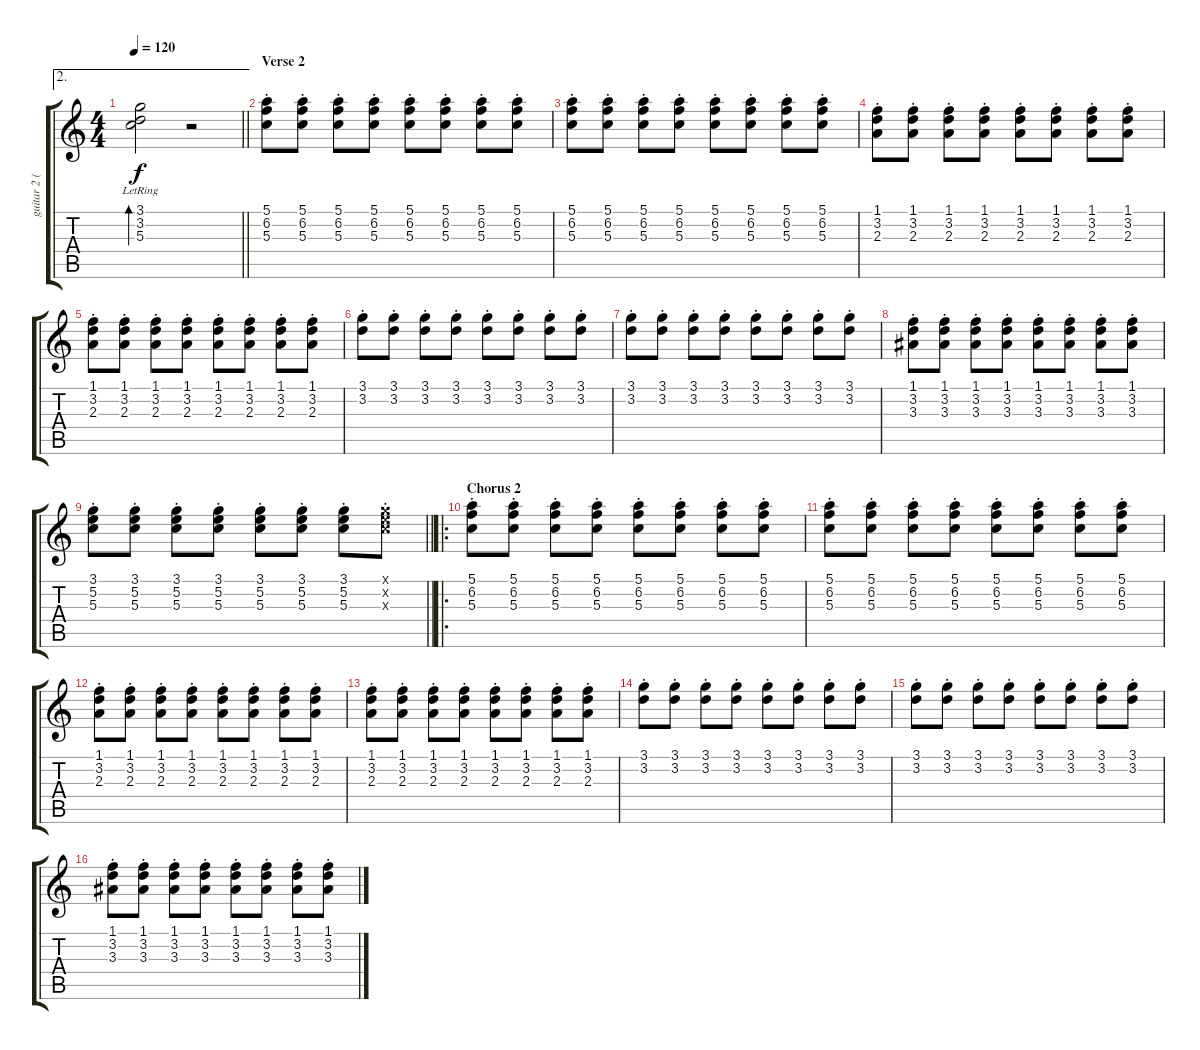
\track ("guitar 2 (lead)" "guitar 2 (") {solo instrument acousticguitarsteel}
\staff {score tabs}
\tuning (E4 B3 G3 D3 A2 E2) {hide}
\ae 2
\ts (4 4)
\tempo 120
\clef g2
\barLineRight lightlight
\ks c
(3.1{lr} 3.2{lr} 5.3{lr}).2{bd 240 dy f} r.2 |
\section ("" "Verse 2")
(5.1{st} 6.2{st} 5.3{st}).8 (5.1{st} 6.2{st} 5.3{st}).8 (5.1{st} 6.2{st} 5.3{st}).8 (5.1{st} 6.2{st} 5.3{st}).8 (5.1{st} 6.2{st} 5.3{st}).8 (5.1{st} 6.2{st} 5.3{st}).8 (5.1{st} 6.2{st} 5.3{st}).8 (5.1{st} 6.2{st} 5.3{st}).8 |
(5.1{st} 6.2{st} 5.3{st}).8 (5.1{st} 6.2{st} 5.3{st}).8 (5.1{st} 6.2{st} 5.3{st}).8 (5.1{st} 6.2{st} 5.3{st}).8 (5.1{st} 6.2{st} 5.3{st}).8 (5.1{st} 6.2{st} 5.3{st}).8 (5.1{st} 6.2{st} 5.3{st}).8 (5.1{st} 6.2{st} 5.3{st}).8 |
(1.1{st} 3.2{st} 2.3{st}).8 (1.1{st} 3.2{st} 2.3{st}).8 (1.1{st} 3.2{st} 2.3{st}).8 (1.1{st} 3.2{st} 2.3{st}).8 (1.1{st} 3.2{st} 2.3{st}).8 (1.1{st} 3.2{st} 2.3{st}).8 (1.1{st} 3.2{st} 2.3{st}).8 (1.1{st} 3.2{st} 2.3{st}).8 |
(1.1{st} 3.2{st} 2.3{st}).8 (1.1{st} 3.2{st} 2.3{st}).8 (1.1{st} 3.2{st} 2.3{st}).8 (1.1{st} 3.2{st} 2.3{st}).8 (1.1{st} 3.2{st} 2.3{st}).8 (1.1{st} 3.2{st} 2.3{st}).8 (1.1{st} 3.2{st} 2.3{st}).8 (1.1{st} 3.2{st} 2.3{st}).8 |
(3.1{st} 3.2{st}).8 (3.1{st} 3.2{st}).8 (3.1{st} 3.2{st}).8 (3.1{st} 3.2{st}).8 (3.1{st} 3.2{st}).8 (3.1{st} 3.2{st}).8 (3.1{st} 3.2{st}).8 (3.1{st} 3.2{st}).8 |
(3.1{st} 3.2{st}).8 (3.1{st} 3.2{st}).8 (3.1{st} 3.2{st}).8 (3.1{st} 3.2{st}).8 (3.1{st} 3.2{st}).8 (3.1{st} 3.2{st}).8 (3.1{st} 3.2{st}).8 (3.1{st} 3.2{st}).8 |
(1.1{st} 3.2{st} 3.3{st}).8 (1.1{st} 3.2{st} 3.3{st}).8 (1.1{st} 3.2{st} 3.3{st}).8 (1.1{st} 3.2{st} 3.3{st}).8 (1.1{st} 3.2{st} 3.3{st}).8 (1.1{st} 3.2{st} 3.3{st}).8 (1.1{st} 3.2{st} 3.3{st}).8 (1.1{st} 3.2{st} 3.3{st}).8 |
\barLineRight lightlight
(3.1{st} 5.2{st} 5.3{st}).8 (3.1{st} 5.2{st} 5.3{st}).8 (3.1{st} 5.2{st} 5.3{st}).8 (3.1{st} 5.2{st} 5.3{st}).8 (3.1{st} 5.2{st} 5.3{st}).8 (3.1{st} 5.2{st} 5.3{st}).8 (3.1{st} 5.2{st} 5.3{st}).8 (3.1{st x} 5.2{st x} 5.3{st x}).8 |
\ro
\section ("" "Chorus 2")
(5.1{st} 6.2{st} 5.3{st}).8 (5.1{st} 6.2{st} 5.3{st}).8 (5.1{st} 6.2{st} 5.3{st}).8 (5.1{st} 6.2{st} 5.3{st}).8 (5.1{st} 6.2{st} 5.3{st}).8 (5.1{st} 6.2{st} 5.3{st}).8 (5.1{st} 6.2{st} 5.3{st}).8 (5.1{st} 6.2{st} 5.3{st}).8 |
(5.1{st} 6.2{st} 5.3{st}).8 (5.1{st} 6.2{st} 5.3{st}).8 (5.1{st} 6.2{st} 5.3{st}).8 (5.1{st} 6.2{st} 5.3{st}).8 (5.1{st} 6.2{st} 5.3{st}).8 (5.1{st} 6.2{st} 5.3{st}).8 (5.1{st} 6.2{st} 5.3{st}).8 (5.1{st} 6.2{st} 5.3{st}).8 |
(1.1{st} 3.2{st} 2.3{st}).8 (1.1{st} 3.2{st} 2.3{st}).8 (1.1{st} 3.2{st} 2.3{st}).8 (1.1{st} 3.2{st} 2.3{st}).8 (1.1{st} 3.2{st} 2.3{st}).8 (1.1{st} 3.2{st} 2.3{st}).8 (1.1{st} 3.2{st} 2.3{st}).8 (1.1{st} 3.2{st} 2.3{st}).8 |
(1.1{st} 3.2{st} 2.3{st}).8 (1.1{st} 3.2{st} 2.3{st}).8 (1.1{st} 3.2{st} 2.3{st}).8 (1.1{st} 3.2{st} 2.3{st}).8 (1.1{st} 3.2{st} 2.3{st}).8 (1.1{st} 3.2{st} 2.3{st}).8 (1.1{st} 3.2{st} 2.3{st}).8 (1.1{st} 3.2{st} 2.3{st}).8 |
(3.1{st} 3.2{st}).8 (3.1{st} 3.2{st}).8 (3.1{st} 3.2{st}).8 (3.1{st} 3.2{st}).8 (3.1{st} 3.2{st}).8 (3.1{st} 3.2{st}).8 (3.1{st} 3.2{st}).8 (3.1{st} 3.2{st}).8 |
(3.1{st} 3.2{st}).8 (3.1{st} 3.2{st}).8 (3.1{st} 3.2{st}).8 (3.1{st} 3.2{st}).8 (3.1{st} 3.2{st}).8 (3.1{st} 3.2{st}).8 (3.1{st} 3.2{st}).8 (3.1{st} 3.2{st}).8 |
(1.1{st} 3.2{st} 3.3{st}).8 (1.1{st} 3.2{st} 3.3{st}).8 (1.1{st} 3.2{st} 3.3{st}).8 (1.1{st} 3.2{st} 3.3{st}).8 (1.1{st} 3.2{st} 3.3{st}).8 (1.1{st} 3.2{st} 3.3{st}).8 (1.1{st} 3.2{st} 3.3{st}).8 (1.1{st} 3.2{st} 3.3{st}).8
